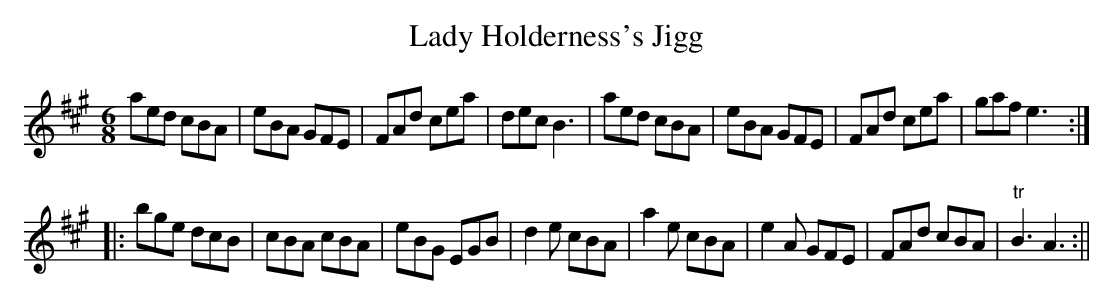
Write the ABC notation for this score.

X:1
T:Lady Holderness's Jigg
M:6/8
L:1/8
K:A
aed cBA|eBA GFE|FAd cea|dec B3|aed cBA|eBA GFE|FAd cea|gaf e3:|
|:bge dcB|cBA cBA|eBG EGB|d2e cBA|a2e cBA|e2A GFE|FAd cBA|"tr"B3 A3:||
